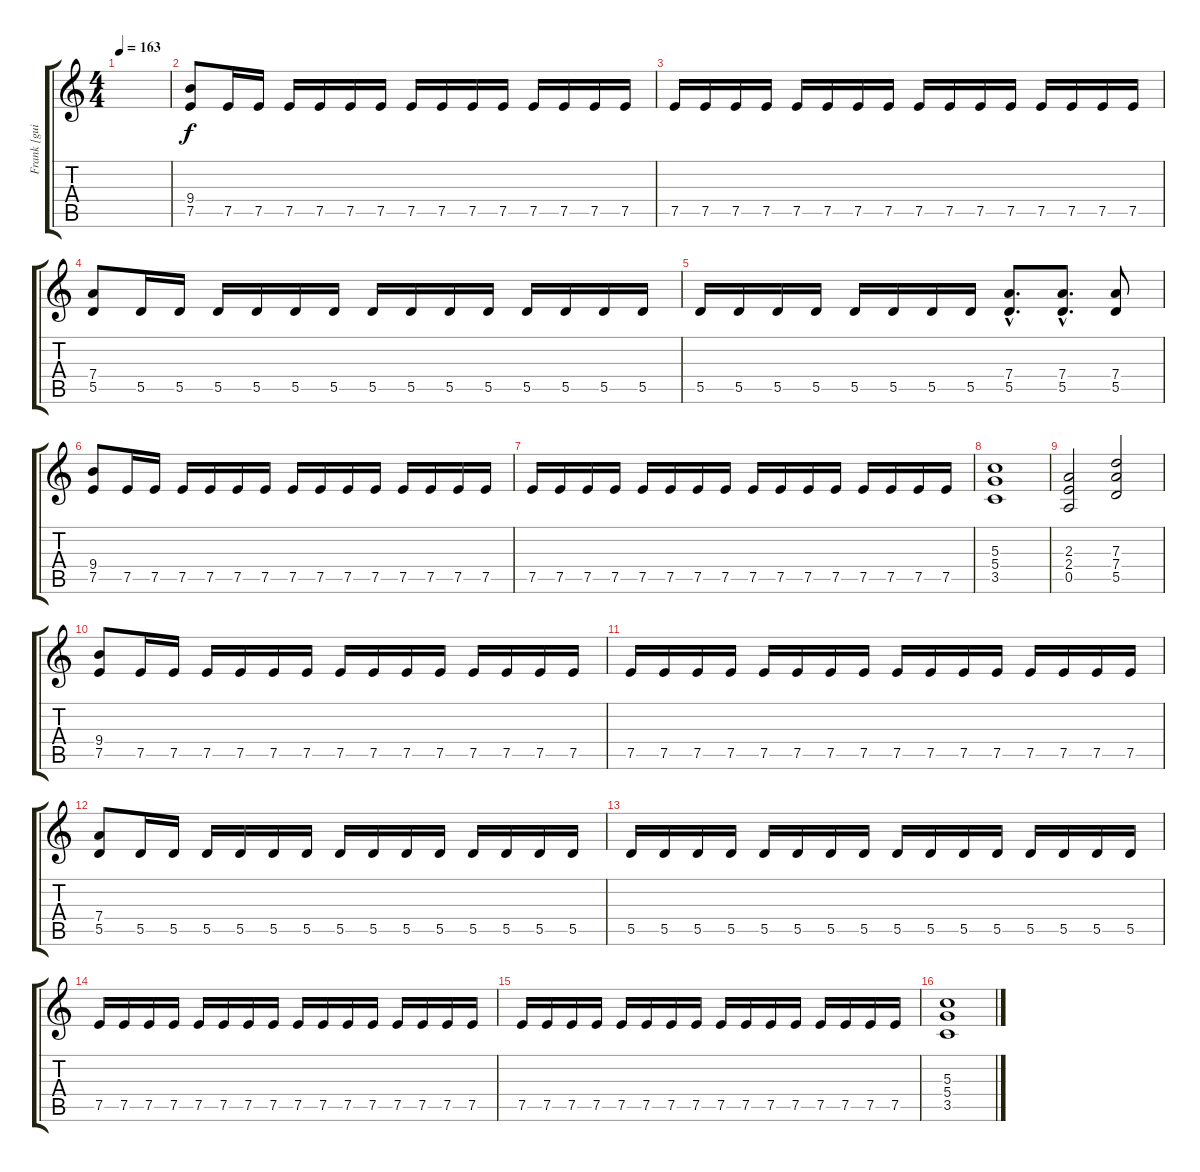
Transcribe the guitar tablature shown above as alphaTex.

\track ("Frank [guitarra]" "Frank [gui") {instrument overdrivenguitar}
\staff {score tabs}
\tuning (E4 B3 G3 D3 A2 E2) {hide}
\ts (4 4)
\tempo 163
\clef g2
\ks c
|
(9.4 7.5).8 7.5.16 7.5.16 7.5.16 7.5.16 7.5.16 7.5.16 7.5.16 7.5.16 7.5.16 7.5.16 7.5.16 7.5.16 7.5.16 7.5.16 |
7.5.16 7.5.16 7.5.16 7.5.16 7.5.16 7.5.16 7.5.16 7.5.16 7.5.16 7.5.16 7.5.16 7.5.16 7.5.16 7.5.16 7.5.16 7.5.16 |
(7.4 5.5).8 5.5.16 5.5.16 5.5.16 5.5.16 5.5.16 5.5.16 5.5.16 5.5.16 5.5.16 5.5.16 5.5.16 5.5.16 5.5.16 5.5.16 |
5.5.16 5.5.16 5.5.16 5.5.16 5.5.16 5.5.16 5.5.16 5.5.16 (7.4{hac} 5.5{hac}).8{d} (7.4{hac} 5.5{hac}).8{d} (7.4 5.5).8 |
(9.4 7.5).8 7.5.16 7.5.16 7.5.16 7.5.16 7.5.16 7.5.16 7.5.16 7.5.16 7.5.16 7.5.16 7.5.16 7.5.16 7.5.16 7.5.16 |
7.5.16 7.5.16 7.5.16 7.5.16 7.5.16 7.5.16 7.5.16 7.5.16 7.5.16 7.5.16 7.5.16 7.5.16 7.5.16 7.5.16 7.5.16 7.5.16 |
(5.3 5.4 3.5).1 |
(2.3 2.4 0.5).2 (7.3 7.4 5.5).2 |
(9.4 7.5).8 7.5.16 7.5.16 7.5.16 7.5.16 7.5.16 7.5.16 7.5.16 7.5.16 7.5.16 7.5.16 7.5.16 7.5.16 7.5.16 7.5.16 |
7.5.16 7.5.16 7.5.16 7.5.16 7.5.16 7.5.16 7.5.16 7.5.16 7.5.16 7.5.16 7.5.16 7.5.16 7.5.16 7.5.16 7.5.16 7.5.16 |
(7.4 5.5).8 5.5.16 5.5.16 5.5.16 5.5.16 5.5.16 5.5.16 5.5.16 5.5.16 5.5.16 5.5.16 5.5.16 5.5.16 5.5.16 5.5.16 |
5.5.16 5.5.16 5.5.16 5.5.16 5.5.16 5.5.16 5.5.16 5.5.16 5.5.16 5.5.16 5.5.16 5.5.16 5.5.16 5.5.16 5.5.16 5.5.16 |
7.5.16 7.5.16 7.5.16 7.5.16 7.5.16 7.5.16 7.5.16 7.5.16 7.5.16 7.5.16 7.5.16 7.5.16 7.5.16 7.5.16 7.5.16 7.5.16 |
7.5.16 7.5.16 7.5.16 7.5.16 7.5.16 7.5.16 7.5.16 7.5.16 7.5.16 7.5.16 7.5.16 7.5.16 7.5.16 7.5.16 7.5.16 7.5.16 |
(5.3 5.4 3.5).1
